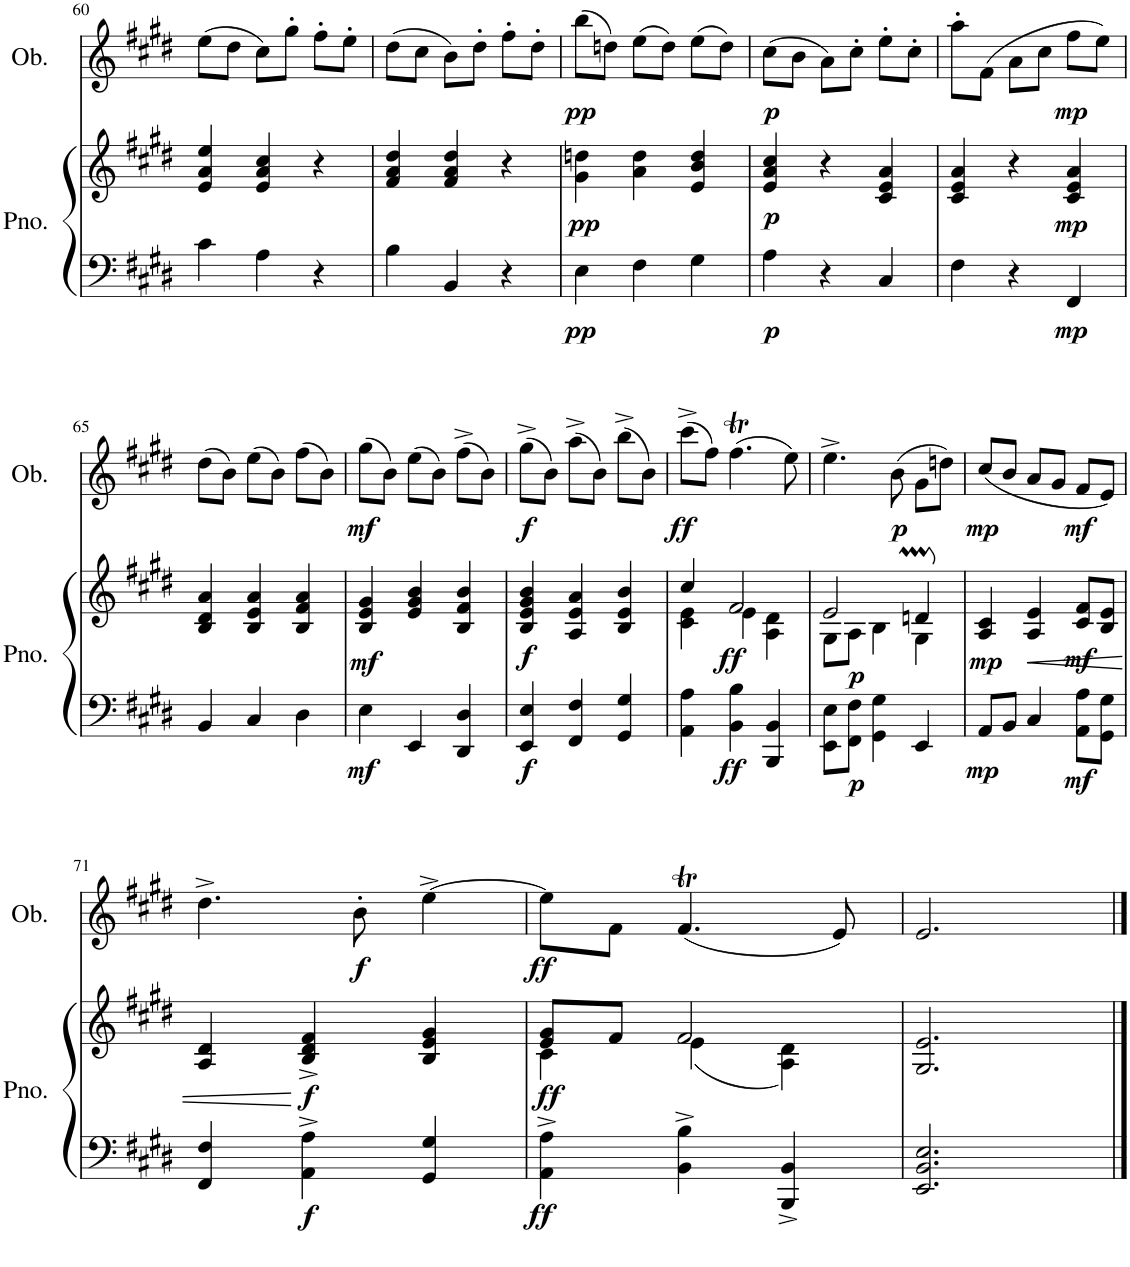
**kern	**kern	**dynam	**kern	**dynam
*part2	*part2	*part2	*part1	*part1
*staff3	*staff2	*staff2/3	*staff1	*staff1
*I"Piano	*	*	*I"Oboe	*
*I'Pno.	*	*	*I'Ob.	*
!!LO:PB:g=z
*clefF4	*clefG2	*	*clefG2	*
*k[f#c#g#d#]	*k[f#c#g#d#]	*	*k[f#c#g#d#]	*
*M3/4	*M3/4	*	*M3/4	*
=60	=60	=60	=60	=60
4c#\	4e/ 4a/ 4ee/	.	(8ee\L	.
.	.	.	8dd#\J	.
4A\	4e/ 4a/ 4cc#/	.	8cc#\L)	.
.	.	.	8gg#'\J	.
4r	4r	.	8ff#'\L	.
.	.	.	8ee'\J	.
=61	=61	=61	=61	=61
4B\	4f#/ 4a/ 4dd#/	.	(8dd#\L	.
.	.	.	8cc#\J	.
4BB/	4f#/ 4a/ 4dd#/	.	8b\L)	.
.	.	.	8dd#'\J	.
4r	4r	.	8ff#'\L	.
.	.	.	8dd#'\J	.
=62	=62	=62	=62	=62
!	!	!LO:DY:b=2	!	!
!	!	!LO:DY:n=1:b	!	!LO:DY:b
4E\	4g#\ 4ddn\	pp pp	(8bb\L	pp
.	.	.	8ddn\J)	.
4F#\	4a\ 4dd\	.	(8ee\L	.
.	.	.	8dd\J)	.
4G#\	4e/ 4b/ 4dd/	.	(8ee\L	.
.	.	.	8dd\J)	.
=63	=63	=63	=63	=63
!	!	!LO:DY:b=2	!	!
!	!	!LO:DY:n=1:b	!	!LO:DY:b
4A\	4e/ 4a/ 4cc#/	p p	(8cc#\L	p
.	.	.	8b\J	.
4r	4r	.	8a\L)	.
.	.	.	8cc#'\J	.
4C#/	4c#/ 4e/ 4a/	.	8ee'\L	.
.	.	.	8cc#'\J	.
=64	=64	=64	=64	=64
4F#\	4c#/ 4e/ 4a/	.	8aa'\L	.
.	.	.	(8f#\J	.
4r	4r	.	8a\L	.
.	.	.	8cc#\J	.
!	!	!LO:DY:b=2	!	!
!	!	!LO:DY:n=1:b	!	!LO:DY:b
4FF#/	4c#/ 4e/ 4a/	mp mp	8ff#\L	mp
.	.	.	8ee\J)	.
!!LO:LB:g=z
=65	=65	=65	=65	=65
4BB/	4B/ 4d#/ 4a/	.	(8dd#\L	.
.	.	.	8b\J)	.
4C#/	4B/ 4e/ 4a/	.	(8ee\L	.
.	.	.	8b\J)	.
4D#\	4B/ 4f#/ 4a/	.	(8ff#\L	.
.	.	.	8b\J)	.
=66	=66	=66	=66	=66
!	!	!LO:DY:b=2	!	!
!	!	!LO:DY:n=1:b	!	!LO:DY:b
4E\	4B/ 4e/ 4g#/	mf mf	(8gg#\L	mf
.	.	.	8b\J)	.
4EE/	4e/ 4g#/ 4b/	.	(8ee\L	.
.	.	.	8b\J)	.
4DD#/ 4D#/	4B/ 4f#/ 4b/	.	(8ff#^\L	.
.	.	.	8b\J)	.
=67	=67	=67	=67	=67
!	!	!LO:DY:b=2	!	!
!	!	!LO:DY:n=1:b	!	!LO:DY:b
4EE/ 4E/	4B/ 4e/ 4g#/ 4b/	f f	(8gg#^\L	f
.	.	.	8b\J)	.
4FF#/ 4F#/	4A/ 4e/ 4a/	.	(8aa^\L	.
.	.	.	8b\J)	.
4GG#/ 4G#/	4B/ 4e/ 4b/	.	(8bb^\L	.
.	.	.	8b\J)	.
=68	=68	=68	=68	=68
*	*^	*	*	*
!	!	!	!	!	!LO:DY:b
4AA\ 4A\	4cc#/	4c#\ 4e\	.	(8ccc#^\L	ff
.	.	.	.	8ff#\J)	.
!	!	!	!LO:DY:b=2	!	!
!	!	!	!LO:DY:n=1:b	!	!
4BB\ 4B\	2f#/	4e\	ff ff	(4.ff#T\	.
4BBB/ 4BB/	.	4A\ 4d#\	.	.	.
.	.	.	.	8ee\)	.
=69	=69	=69	=69	=69	=69
8EE\ 8E\L	2e/	8G#\L	.	4.ee^\	.
!	!	!	!LO:DY:b=2	!	!
!	!	!	!LO:DY:n=1:b	!	!
8FF#\ 8F#\J	.	8A\J	p p	.	.
4GG#\ 4G#\	.	4B\	.	.	.
!	!	!	!	!	!LO:DY:b
.	.	.	.	(8b\	p
4EE/	4dnM/	4G#\	.	8g#\L	.
.	.	.	.	8ddn\J)	.
*	*v	*v	*	*	*
=70	=70	=70	=70	=70
!	!	!LO:DY:b=2	!	!
!	!	!LO:DY:n=1:b	!	!LO:DY:b
8AA/L	4A/ 4c#/	mp mp	(8cc#/L	mp
8BB/J	.	.	8b/J	.
!	!	!LO:HP:b	!	!
4C#/	4A/ 4e/	<	8a/L	.
.	.	.	8g#/J	.
!	!	!LO:DY:n=2:b=2	!	!
!	!	!LO:DY:n=3:b	!	!LO:DY:b
8AA\ 8A\L	8c#/ 8f#/L	mf mf	8f#/L	mf
8GG#\ 8G#\J	8B/ 8e/J	.	8e/J)	.
!!LO:LB:g=z
=71	=71	=71	=71	=71
4FF#/ 4F#/	4A/ 4d#/	.	4.dd#^\	.
!	!	!LO:DY:n=1:b=2	!	!
!	!	!LO:DY:n=2:b	!	!
4AA\^ 4A\^	4B/^ 4d#/^ 4f#/^	[ f f	.	.
!	!	!	!	!LO:DY:b
.	.	.	8b'\	f
4GG#/ 4G#/	4B/ 4e/ 4g#/	.	[4ee^\	.
=72	=72	=72	=72	=72
*	*^	*	*	*
!	!	!	!LO:DY:b=2	!	!
!	!	!	!LO:DY:n=1:b	!	!LO:DY:b
4AA\^ 4A\^	8e/ 8g#/L	4c#\	ff ff	8ee\L]	ff
.	8f#/J	.	.	8f#\J	.
4BB\^ 4B\^	2f#/	(4e\	.	(4.f#T/	.
4BBB/^ 4BB/^	.	4A\ 4d#\)	.	.	.
.	.	.	.	8e/)	.
*	*v	*v	*	*	*
=73	=73	=73	=73	=73
2.EE/ 2.BB/ 2.E/	2.G#/ 2.e/	.	2.e/	.
==	==	==	==	==
*-	*-	*-	*-	*-
